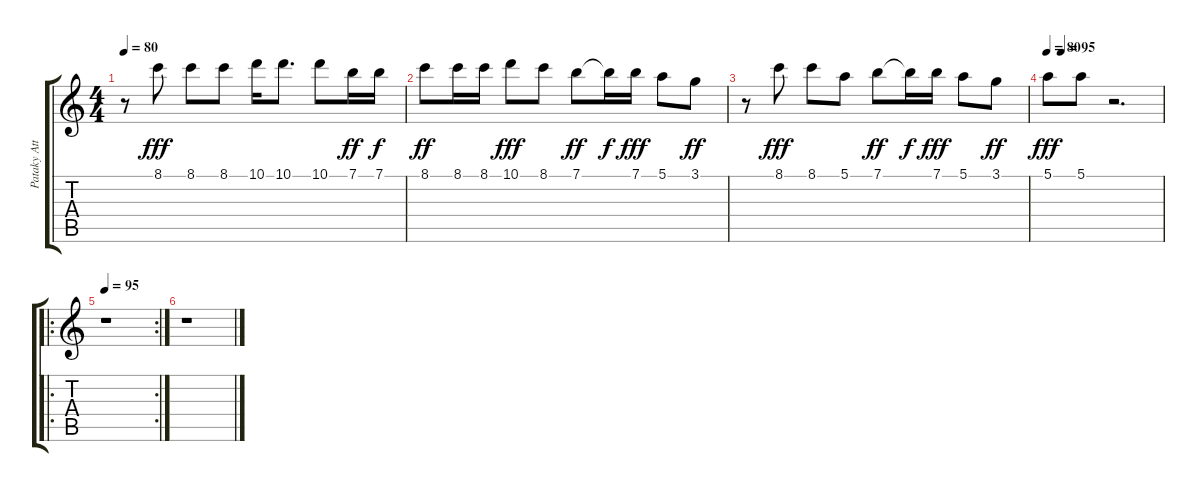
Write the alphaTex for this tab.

\track ("Pataky Attila" "Pataky Att") {instrument acousticguitarsteel}
\staff {score tabs}
\tuning (E4 B3 G3 D3 A2 E2) {hide}
\ts (4 4)
\tempo 80
\clef g2
\ks c
r.8{dy fff} 8.1.8 8.1.8 8.1.8 10.1.16 10.1.8{d} 10.1.8 7.1.16{dy ff} 7.1.16{dy f} |
8.1.8{dy ff} 8.1.16 8.1.16 10.1.8{dy fff} 8.1.8 7.1.8{dy ff} 7.1{t}.16{dy f} 7.1.16{dy fff} 5.1.8 3.1.8{dy ff} |
r.8 8.1.8{dy fff} 8.1.8 5.1.8 7.1.8{dy ff} 7.1{t}.16{dy f} 7.1.16{dy fff} 5.1.8 3.1.8{dy ff} |
\tempo 80
\tempo (95 0.125)
5.1.8{dy fff} 5.1.8 r.2{d} |
\ro
\rc 2
\tempo 95
r.1 |
r.1
